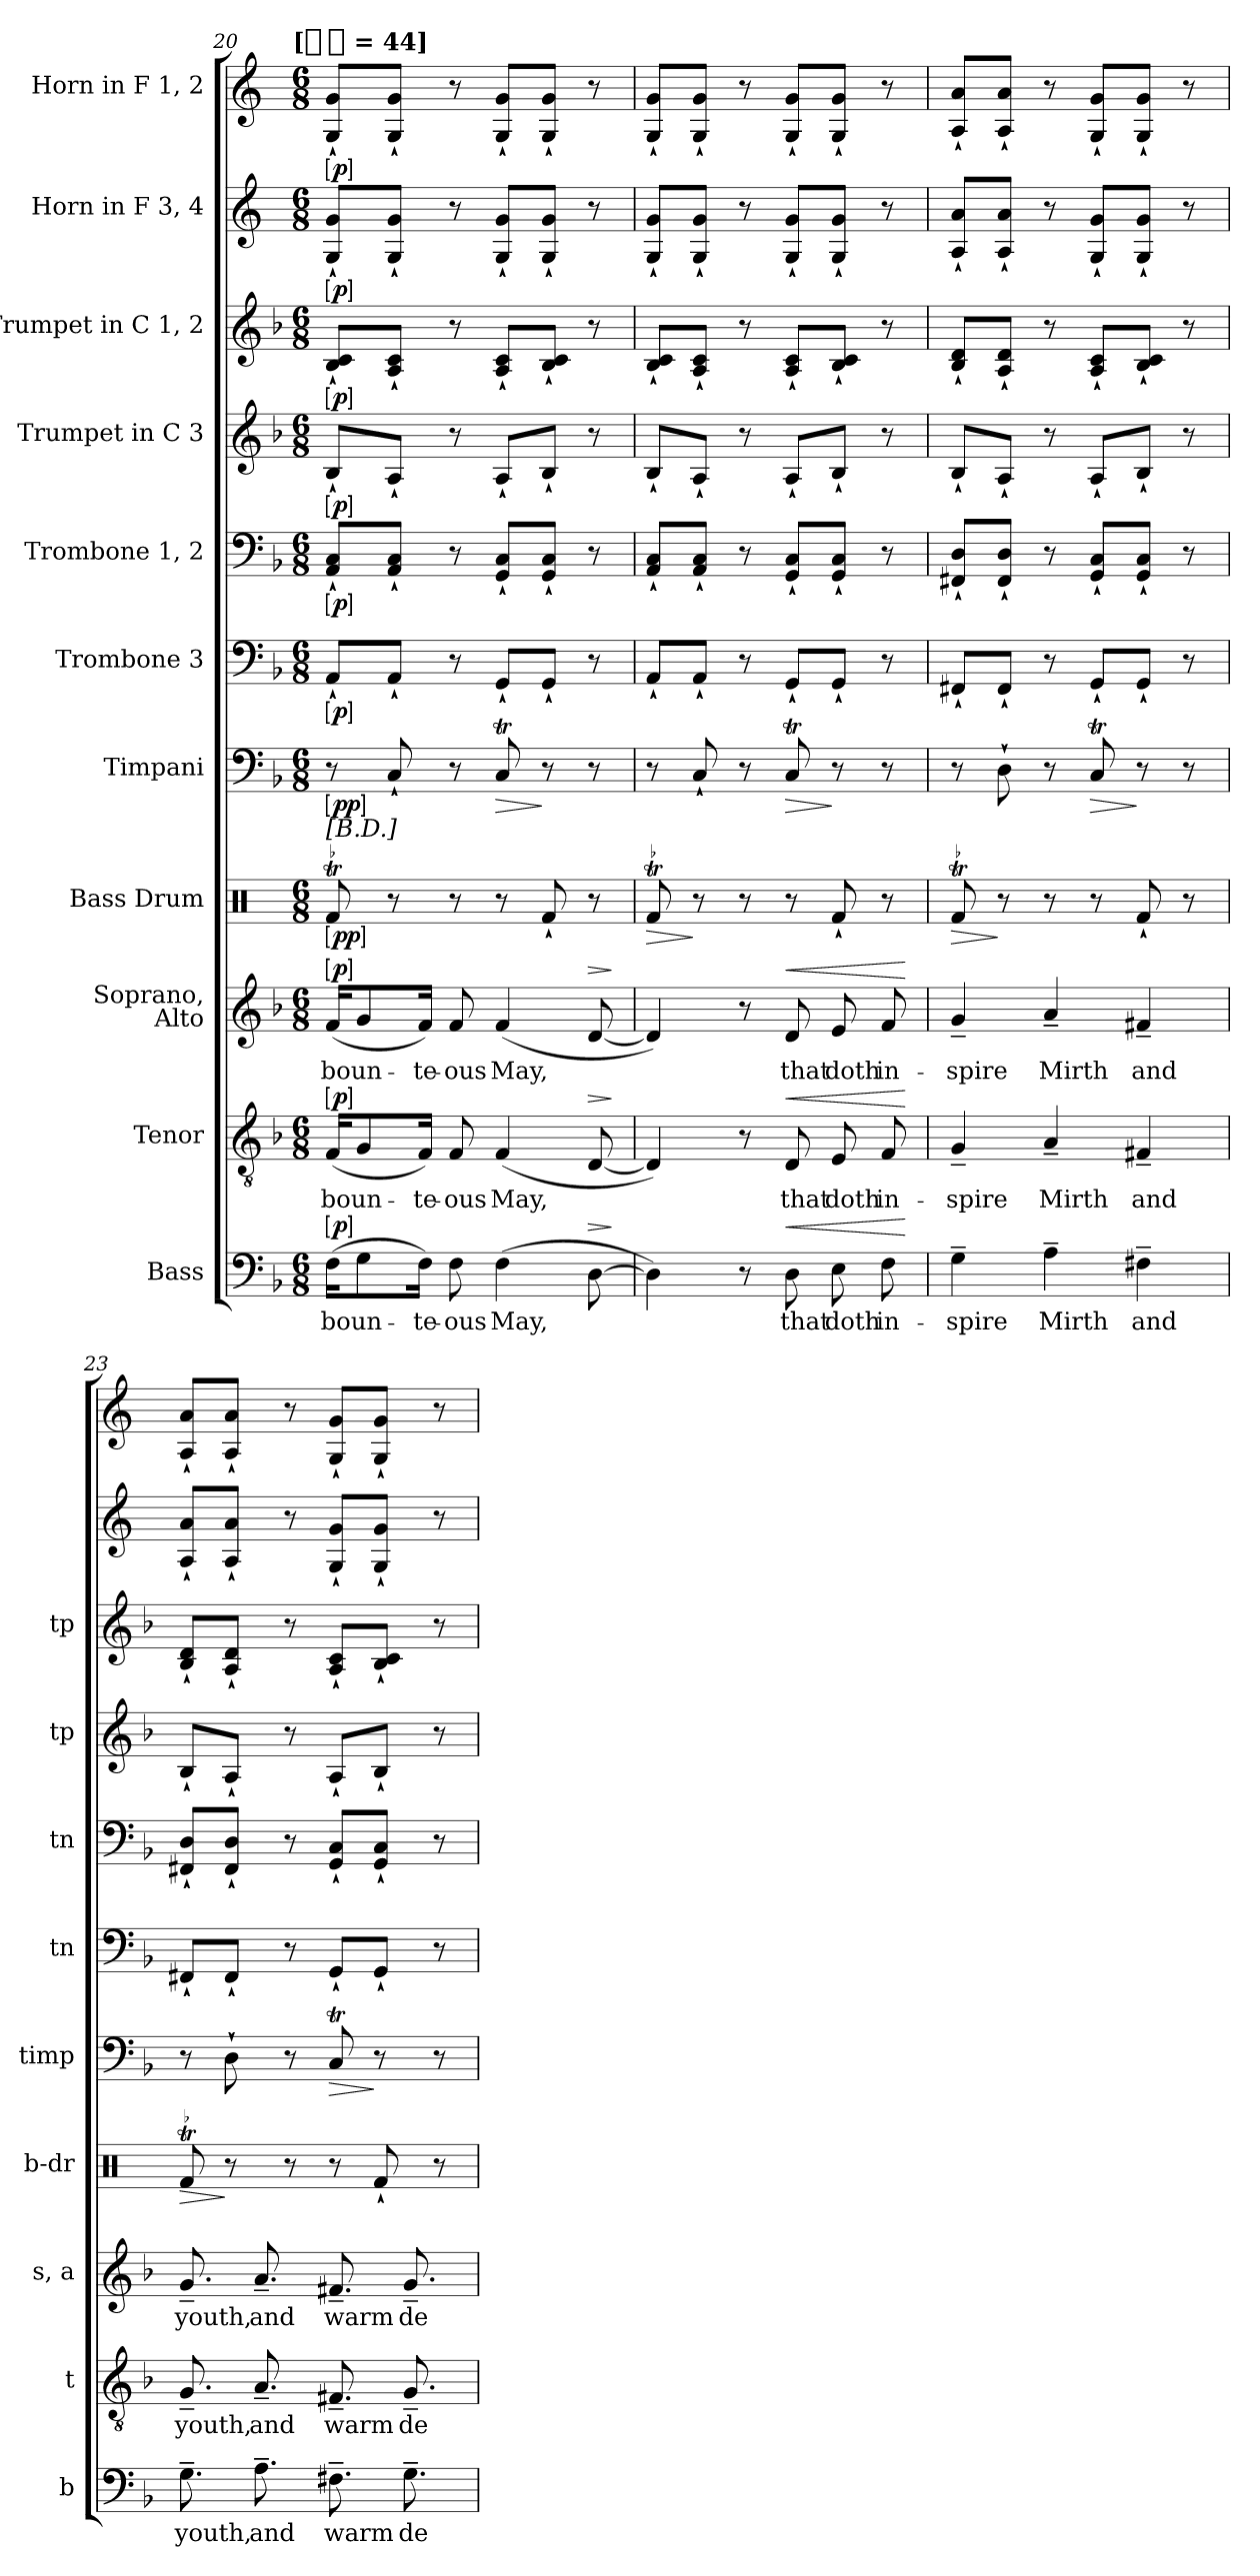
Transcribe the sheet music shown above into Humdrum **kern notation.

**kern	**text	**dynam	**kern	**text	**dynam	**kern	**text	**dynam	**kern	**dynam	**kern	**dynam	**kern	**dynam	**kern	**dynam	**kern	**dynam	**kern	**dynam	**kern	**dynam	**kern	**dynam
*part11	*part11	*part11	*part10	*part10	*part10	*part9	*part9	*part9	*part8	*part8	*part7	*part7	*part6	*part6	*part5	*part5	*part4	*part4	*part3	*part3	*part2	*part2	*part1	*part1
*staff11	*staff11	*staff11	*staff10	*staff10	*staff10	*staff9	*staff9	*staff9	*staff8	*staff8	*staff7	*staff7	*staff6	*staff6	*staff5	*staff5	*staff4	*staff4	*staff3	*staff3	*staff2	*staff2	*staff1	*staff1
*I"Bass	*	*	*I"Tenor	*	*	*I"Soprano,\nAlto	*	*	*I"Bass Drum	*	*I"Timpani	*	*I"Trombone 3	*	*I"Trombone 1, 2	*	*I"Trumpet in C 3	*	*I"Trumpet in C 1, 2	*	*I"Horn in F 3, 4	*	*I"Horn in F 1, 2	*
*I'b	*	*	*I't	*	*	*I's, a	*	*	*I'b-dr	*	*I'timp	*	*I'tn	*	*I'tn	*	*I'tp	*	*I'tp	*	*	*	*	*
*clefF4	*	*	*clefGv2	*	*	*clefG2	*	*	*clefX	*	*clefF4	*	*clefF4	*	*clefF4	*	*clefG2	*	*clefG2	*	*clefG2	*	*clefG2	*
*	*	*	*	*	*	*	*	*	*	*	*	*	*	*	*	*	*	*	*	*	*ITrd4c7	*	*ITrd4c7	*
*k[b-]	*	*	*k[b-]	*	*	*k[b-]	*	*	*k[]	*	*k[b-]	*	*k[b-]	*	*k[b-]	*	*k[b-]	*	*k[b-]	*	*k[b-]	*	*k[b-]	*
*F:	*	*	*F:	*	*	*F:	*	*	*C:	*	*F:	*	*F:	*	*F:	*	*F:	*	*F:	*	*F:	*	*F:	*
!!LO:TX:omd:t=[[quarter-dot] = 44]
*M6/8	*	*	*M6/8	*	*	*M6/8	*	*	*M6/8	*	*M6/8	*	*M6/8	*	*M6/8	*	*M6/8	*	*M6/8	*	*M6/8	*	*M6/8	*
*MM66	*	*	*MM66	*	*	*MM66	*	*	*MM66	*	*MM66	*	*MM66	*	*MM66	*	*MM66	*	*MM66	*	*MM66	*	*MM66	*
=20	=20	=20	=20	=20	=20	=20	=20	=20	=20	=20	=20	=20	=20	=20	=20	=20	=20	=20	=20	=20	=20	=20	=20	=20
!	!	!	!	!	!	!	!	!	!LO:TX:a:t=[B.D.]	!	!	!	!	!	!	!	!	!	!	!	!	!	!	!
!	!	!LO:DY:a:ed=brack	!	!	!LO:DY:a:ed=brack	!	!	!LO:DY:a:ed=brack	!	!LO:DY:ed=brack	!	!LO:DY:ed=brack	!	!LO:DY:ed=brack	!	!LO:DY:ed=brack	!	!LO:DY:ed=brack	!	!LO:DY:ed=brack	!	!LO:DY:ed=brack	!	!LO:DY:ed=brack
(16FKL	boun-	p	(16FKL	boun-	p	(16fKL	boun-	p	8Rft/	pp	8r	pp	8AA`L	p	8AA` 8C`L	p	8B-`L	p	8B-` 8c`L	p	8C` 8c`L	p	8C` 8c`L	p
8G	.	.	8G	.	.	8g	.	.	.	.	.	.	.	.	.	.	.	.	.	.	.	.	.	.
.	.	.	.	.	.	.	.	.	8r	.	8C`	.	8AA`J	.	8AA` 8C`J	.	8A`J	.	8A` 8c`J	.	8C` 8c`J	.	8C` 8c`J	.
16FJk)	-te-	.	16FJk)	-te-	.	16fJk)	-te-	.	.	.	.	.	.	.	.	.	.	.	.	.	.	.	.	.
8F	-ous	.	8F	-ous	.	8f	-ous	.	8r	.	8r	.	8r	.	8r	.	8r	.	8r	.	8r	.	8r	.
!	!	!	!	!	!	!	!	!	!	!	!	!LO:HP:b	!	!	!	!	!	!	!	!	!	!	!	!
(4F	May,	.	(4F	May,	.	(4f	May,	.	8r	.	8CT	>	8GG`L	.	8GG` 8C`L	.	8A`L	.	8A` 8c`L	.	8C` 8c`L	.	8C` 8c`L	.
.	.	.	.	.	.	.	.	.	8Rf`/	.	8r	]	8GG`J	.	8GG` 8C`J	.	8B-`J	.	8B-` 8c`J	.	8C` 8c`J	.	8C` 8c`J	.
!	!	!LO:HP:a	!	!	!LO:HP:a	!	!	!LO:HP:a	!	!	!	!	!	!	!	!	!	!	!	!	!	!	!	!
[8D	.	>	[8D	.	>	[8d	.	>	8r	.	8r	.	8r	.	8r	.	8r	.	8r	.	8r	.	8r	.
.	.	]	.	.	]	.	.	]	.	.	.	.	.	.	.	.	.	.	.	.	.	.	.	.
=21	=21	=21	=21	=21	=21	=21	=21	=21	=21	=21	=21	=21	=21	=21	=21	=21	=21	=21	=21	=21	=21	=21	=21	=21
!	!	!	!	!	!	!	!	!	!	!LO:HP:b	!	!	!	!	!	!	!	!	!	!	!	!	!	!
4D])	.	.	4D])	.	.	4d])	.	.	8Rft/	>	8r	.	8AA`L	.	8AA` 8C`L	.	8B-`L	.	8B-` 8c`L	.	8C` 8c`L	.	8C` 8c`L	.
.	.	.	.	.	.	.	.	.	8r	]	8C`	.	8AA`J	.	8AA` 8C`J	.	8A`J	.	8A` 8c`J	.	8C` 8c`J	.	8C` 8c`J	.
8r	.	.	8r	.	.	8r	.	.	8r	.	8r	.	8r	.	8r	.	8r	.	8r	.	8r	.	8r	.
!	!	!LO:HP:a	!	!	!LO:HP:a	!	!	!LO:HP:a	!	!	!	!LO:HP:b	!	!	!	!	!	!	!	!	!	!	!	!
8D	that	<	8D	that	<	8d	that	<	8r	.	8CT	>	8GG`L	.	8GG` 8C`L	.	8A`L	.	8A` 8c`L	.	8C` 8c`L	.	8C` 8c`L	.
8E	doth	.	8E	doth	.	8e	doth	.	8Rf`/	.	8r	]	8GG`J	.	8GG` 8C`J	.	8B-`J	.	8B-` 8c`J	.	8C` 8c`J	.	8C` 8c`J	.
8F	in-	.	8F	in-	.	8f	in-	.	8r	.	8r	.	8r	.	8r	.	8r	.	8r	.	8r	.	8r	.
.	.	[	.	.	[	.	.	[	.	.	.	.	.	.	.	.	.	.	.	.	.	.	.	.
=22	=22	=22	=22	=22	=22	=22	=22	=22	=22	=22	=22	=22	=22	=22	=22	=22	=22	=22	=22	=22	=22	=22	=22	=22
!	!	!	!	!	!	!	!	!	!	!LO:HP:b	!	!	!	!	!	!	!	!	!	!	!	!	!	!
4G~	-spire	.	4G~	-spire	.	4g~	-spire	.	8Rft/	>	8r	.	8FF#X`L	.	8FF#X` 8D`L	.	8B-`L	.	8B-` 8d`L	.	8D` 8d`L	.	8D` 8d`L	.
.	.	.	.	.	.	.	.	.	8r	]	8D`	.	8FF#`J	.	8FF#` 8D`J	.	8A`J	.	8A` 8d`J	.	8D` 8d`J	.	8D` 8d`J	.
4A~	Mirth	.	4A~	Mirth	.	4a~	Mirth	.	8r	.	8r	.	8r	.	8r	.	8r	.	8r	.	8r	.	8r	.
!	!	!	!	!	!	!	!	!	!	!	!	!LO:HP:b	!	!	!	!	!	!	!	!	!	!	!	!
.	.	.	.	.	.	.	.	.	8r	.	8CT	>	8GG`L	.	8GG` 8C`L	.	8A`L	.	8A` 8c`L	.	8C` 8c`L	.	8C` 8c`L	.
4F#X~	and	.	4F#X~	and	.	4f#X~	and	.	8Rf`/	.	8r	]	8GG`J	.	8GG` 8C`J	.	8B-`J	.	8B-` 8c`J	.	8C` 8c`J	.	8C` 8c`J	.
.	.	.	.	.	.	.	.	.	8r	.	8r	.	8r	.	8r	.	8r	.	8r	.	8r	.	8r	.
=23	=23	=23	=23	=23	=23	=23	=23	=23	=23	=23	=23	=23	=23	=23	=23	=23	=23	=23	=23	=23	=23	=23	=23	=23
!	!	!	!	!	!	!	!	!	!	!LO:HP:b	!	!	!	!	!	!	!	!	!	!	!	!	!	!
8.G~	youth,	.	8.G~	youth,	.	8.g~	youth,	.	8Rft/	>	8r	.	8FF#X`L	.	8FF#X` 8D`L	.	8B-`L	.	8B-` 8d`L	.	8D` 8d`L	.	8D` 8d`L	.
.	.	.	.	.	.	.	.	.	8r	]	8D`	.	8FF#`J	.	8FF#` 8D`J	.	8A`J	.	8A` 8d`J	.	8D` 8d`J	.	8D` 8d`J	.
8.A~	and	.	8.A~	and	.	8.a~	and	.	.	.	.	.	.	.	.	.	.	.	.	.	.	.	.	.
.	.	.	.	.	.	.	.	.	8r	.	8r	.	8r	.	8r	.	8r	.	8r	.	8r	.	8r	.
!	!	!	!	!	!	!	!	!	!	!	!	!LO:HP:b	!	!	!	!	!	!	!	!	!	!	!	!
8.F#X~	warm	.	8.F#X~	warm	.	8.f#X~	warm	.	8r	.	8CT	>	8GG`L	.	8GG` 8C`L	.	8A`L	.	8A` 8c`L	.	8C` 8c`L	.	8C` 8c`L	.
.	.	.	.	.	.	.	.	.	8Rf`/	.	8r	]	8GG`J	.	8GG` 8C`J	.	8B-`J	.	8B-` 8c`J	.	8C` 8c`J	.	8C` 8c`J	.
8.G~	de-	.	8.G~	de-	.	8.g~	de-	.	.	.	.	.	.	.	.	.	.	.	.	.	.	.	.	.
.	.	.	.	.	.	.	.	.	8r	.	8r	.	8r	.	8r	.	8r	.	8r	.	8r	.	8r	.
=	=	=	=	=	=	=	=	=	=	=	=	=	=	=	=	=	=	=	=	=	=	=	=	=
*-	*-	*-	*-	*-	*-	*-	*-	*-	*-	*-	*-	*-	*-	*-	*-	*-	*-	*-	*-	*-	*-	*-	*-	*-
